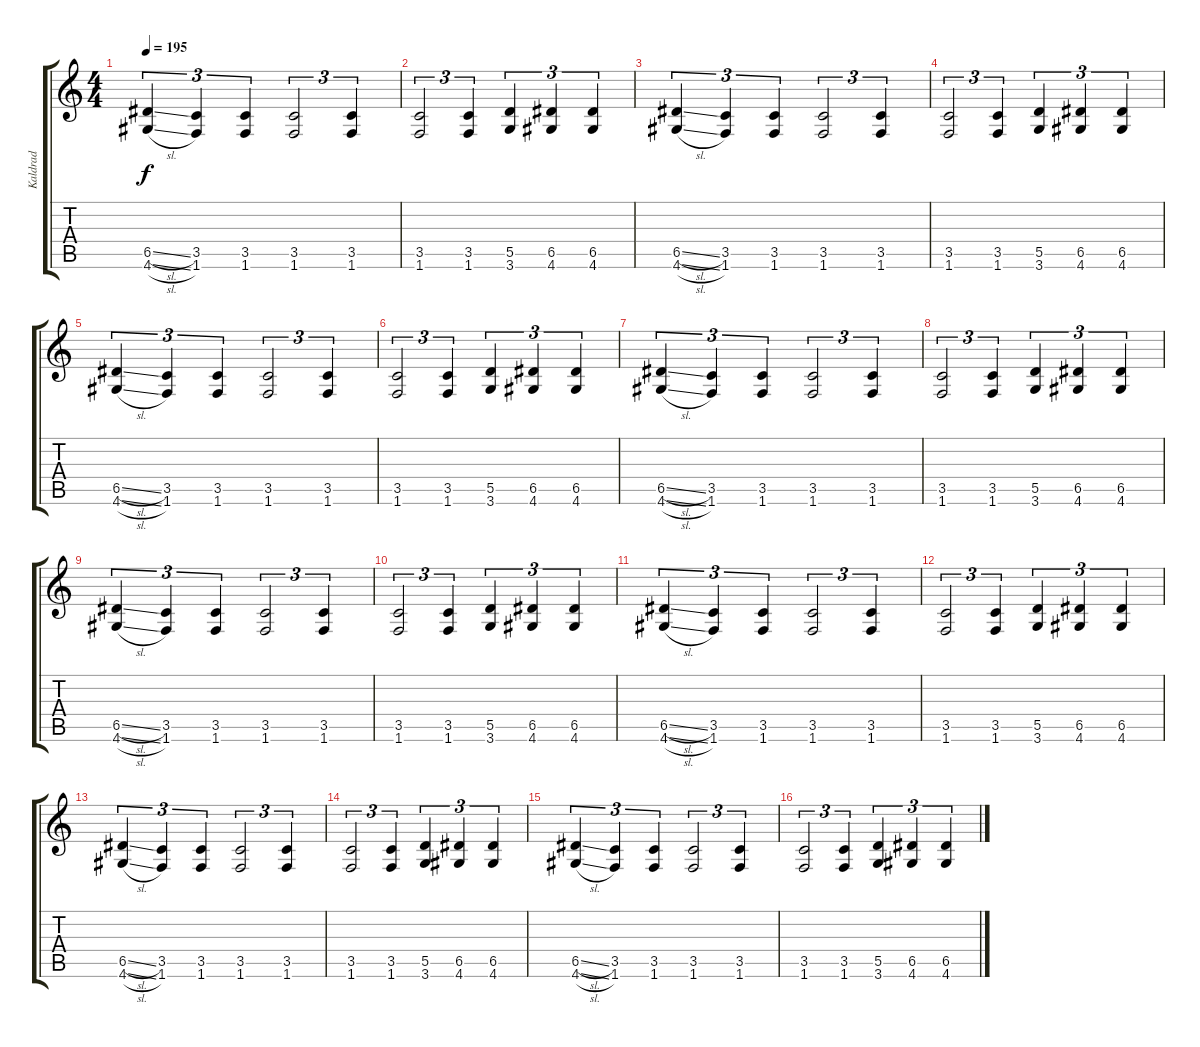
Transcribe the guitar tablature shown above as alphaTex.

\track ("Kaldrad" "Kaldrad") {instrument distortionguitar}
\staff {score tabs}
\tuning (E4 B3 G3 D3 A2 E2) {hide}
\ts (4 4)
\tempo 195
\clef g2
\ks c
(6.5{sl} 4.6{sl}).4{tu (3 2) dy f} (3.5 1.6).4{tu (3 2)} (3.5 1.6).4{tu (3 2)} (3.5 1.6).2{tu (3 2)} (3.5 1.6).4{tu (3 2)} |
(3.5 1.6).2{tu (3 2)} (3.5 1.6).4{tu (3 2)} (5.5 3.6).4{tu (3 2)} (6.5 4.6).4{tu (3 2)} (6.5 4.6).4{tu (3 2)} |
(6.5{sl} 4.6{sl}).4{tu (3 2)} (3.5 1.6).4{tu (3 2)} (3.5 1.6).4{tu (3 2)} (3.5 1.6).2{tu (3 2)} (3.5 1.6).4{tu (3 2)} |
(3.5 1.6).2{tu (3 2)} (3.5 1.6).4{tu (3 2)} (5.5 3.6).4{tu (3 2)} (6.5 4.6).4{tu (3 2)} (6.5 4.6).4{tu (3 2)} |
(6.5{sl} 4.6{sl}).4{tu (3 2)} (3.5 1.6).4{tu (3 2)} (3.5 1.6).4{tu (3 2)} (3.5 1.6).2{tu (3 2)} (3.5 1.6).4{tu (3 2)} |
(3.5 1.6).2{tu (3 2)} (3.5 1.6).4{tu (3 2)} (5.5 3.6).4{tu (3 2)} (6.5 4.6).4{tu (3 2)} (6.5 4.6).4{tu (3 2)} |
(6.5{sl} 4.6{sl}).4{tu (3 2)} (3.5 1.6).4{tu (3 2)} (3.5 1.6).4{tu (3 2)} (3.5 1.6).2{tu (3 2)} (3.5 1.6).4{tu (3 2)} |
(3.5 1.6).2{tu (3 2)} (3.5 1.6).4{tu (3 2)} (5.5 3.6).4{tu (3 2)} (6.5 4.6).4{tu (3 2)} (6.5 4.6).4{tu (3 2)} |
(6.5{sl} 4.6{sl}).4{tu (3 2)} (3.5 1.6).4{tu (3 2)} (3.5 1.6).4{tu (3 2)} (3.5 1.6).2{tu (3 2)} (3.5 1.6).4{tu (3 2)} |
(3.5 1.6).2{tu (3 2)} (3.5 1.6).4{tu (3 2)} (5.5 3.6).4{tu (3 2)} (6.5 4.6).4{tu (3 2)} (6.5 4.6).4{tu (3 2)} |
(6.5{sl} 4.6{sl}).4{tu (3 2)} (3.5 1.6).4{tu (3 2)} (3.5 1.6).4{tu (3 2)} (3.5 1.6).2{tu (3 2)} (3.5 1.6).4{tu (3 2)} |
(3.5 1.6).2{tu (3 2)} (3.5 1.6).4{tu (3 2)} (5.5 3.6).4{tu (3 2)} (6.5 4.6).4{tu (3 2)} (6.5 4.6).4{tu (3 2)} |
(6.5{sl} 4.6{sl}).4{tu (3 2)} (3.5 1.6).4{tu (3 2)} (3.5 1.6).4{tu (3 2)} (3.5 1.6).2{tu (3 2)} (3.5 1.6).4{tu (3 2)} |
(3.5 1.6).2{tu (3 2)} (3.5 1.6).4{tu (3 2)} (5.5 3.6).4{tu (3 2)} (6.5 4.6).4{tu (3 2)} (6.5 4.6).4{tu (3 2)} |
(6.5{sl} 4.6{sl}).4{tu (3 2)} (3.5 1.6).4{tu (3 2)} (3.5 1.6).4{tu (3 2)} (3.5 1.6).2{tu (3 2)} (3.5 1.6).4{tu (3 2)} |
(3.5 1.6).2{tu (3 2)} (3.5 1.6).4{tu (3 2)} (5.5 3.6).4{tu (3 2)} (6.5 4.6).4{tu (3 2)} (6.5 4.6).4{tu (3 2)}
